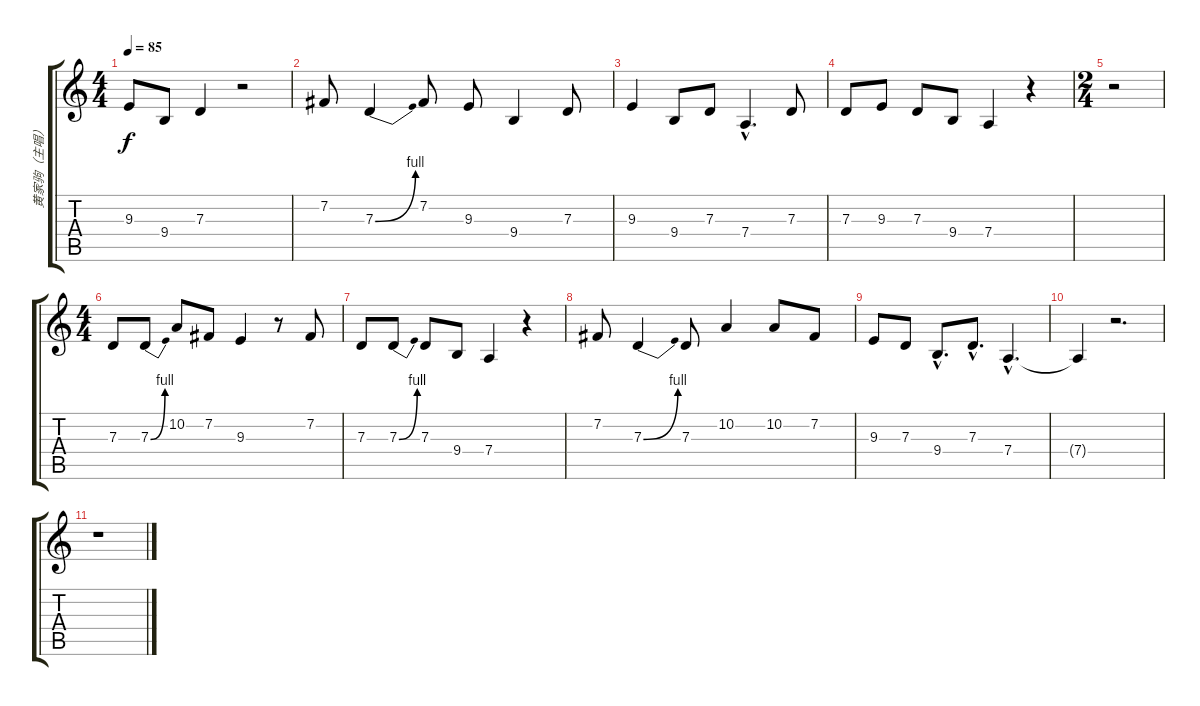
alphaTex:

\track ("黄家驹（主唱）" "黄家驹（主唱）") {instrument altosax}
\staff {score tabs}
\tuning (E4 B3 G3 D3 A2 E2) {hide}
\ts (4 4)
\tempo 85
\clef g2
\ks c
9.3.8{dy f} 9.4.8 7.3.4 r.2 |
7.2.8 7.3{be (bend 0 0 60 4)}.4 7.2.8 9.3.8 9.4.4 7.3.8 |
9.3.4 9.4.8 7.3.8 7.4{hac}.4{d} 7.3.8 |
7.3.8 9.3.8 7.3.8 9.4.8 7.4.4 r.4 |
\ts (2 4)
r.2 |
\ts (4 4)
7.3.8 7.3{be (bend 0 0 60 4)}.8 10.2.8 7.2.8 9.3.4 r.8 7.2.8 |
7.3.8 7.3{be (bend 0 0 60 4)}.8 7.3.8 9.4.8 7.4.4 r.4 |
7.2.8 7.3{be (bend 0 0 60 4)}.4 7.3.8 10.2.4 10.2.8 7.2.8 |
9.3.8 7.3.8 9.4{hac}.8{d} 7.3{hac}.8{d} 7.4{hac}.4{d} |
7.4{t}.4 r.2{d} |
r.1
